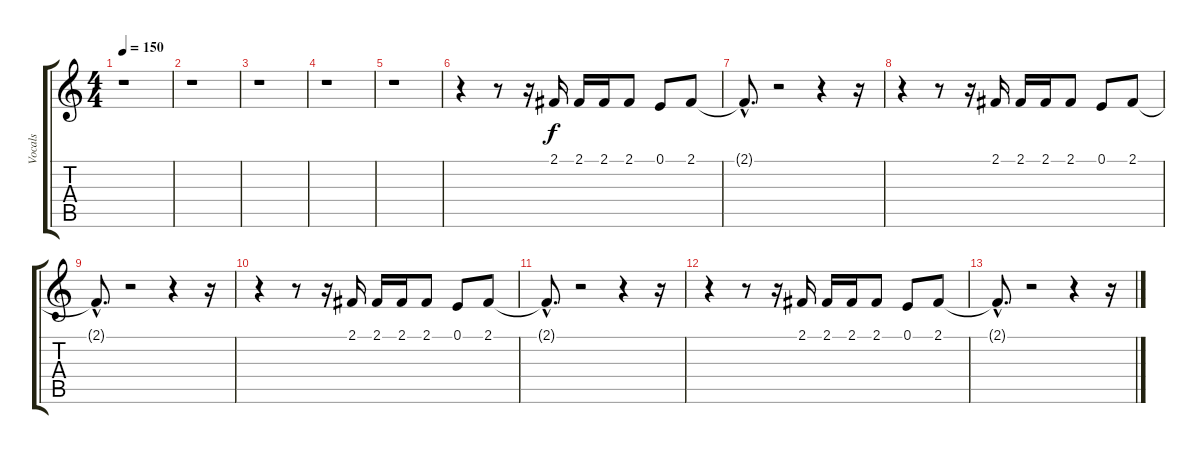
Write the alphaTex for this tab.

\track ("Vocals" "Vocals") {instrument sitar}
\staff {score tabs}
\tuning (E4 B3 G3 D3 A2 E2) {hide}
\ts (4 4)
\tempo 150
\clef g2
\ks c
r.1{dy f} |
r.1 |
r.1 |
r.1 |
r.1 |
r.4 r.8 r.16 2.1.16 2.1.16 2.1.16 2.1.8 0.1.8 2.1.8 |
2.1{hac t}.8{d} r.2 r.4 r.16 |
r.4 r.8 r.16 2.1.16 2.1.16 2.1.16 2.1.8 0.1.8 2.1.8 |
2.1{hac t}.8{d} r.2 r.4 r.16 |
r.4 r.8 r.16 2.1.16 2.1.16 2.1.16 2.1.8 0.1.8 2.1.8 |
2.1{hac t}.8{d} r.2 r.4 r.16 |
r.4 r.8 r.16 2.1.16 2.1.16 2.1.16 2.1.8 0.1.8 2.1.8 |
2.1{hac t}.8{d} r.2 r.4 r.16
